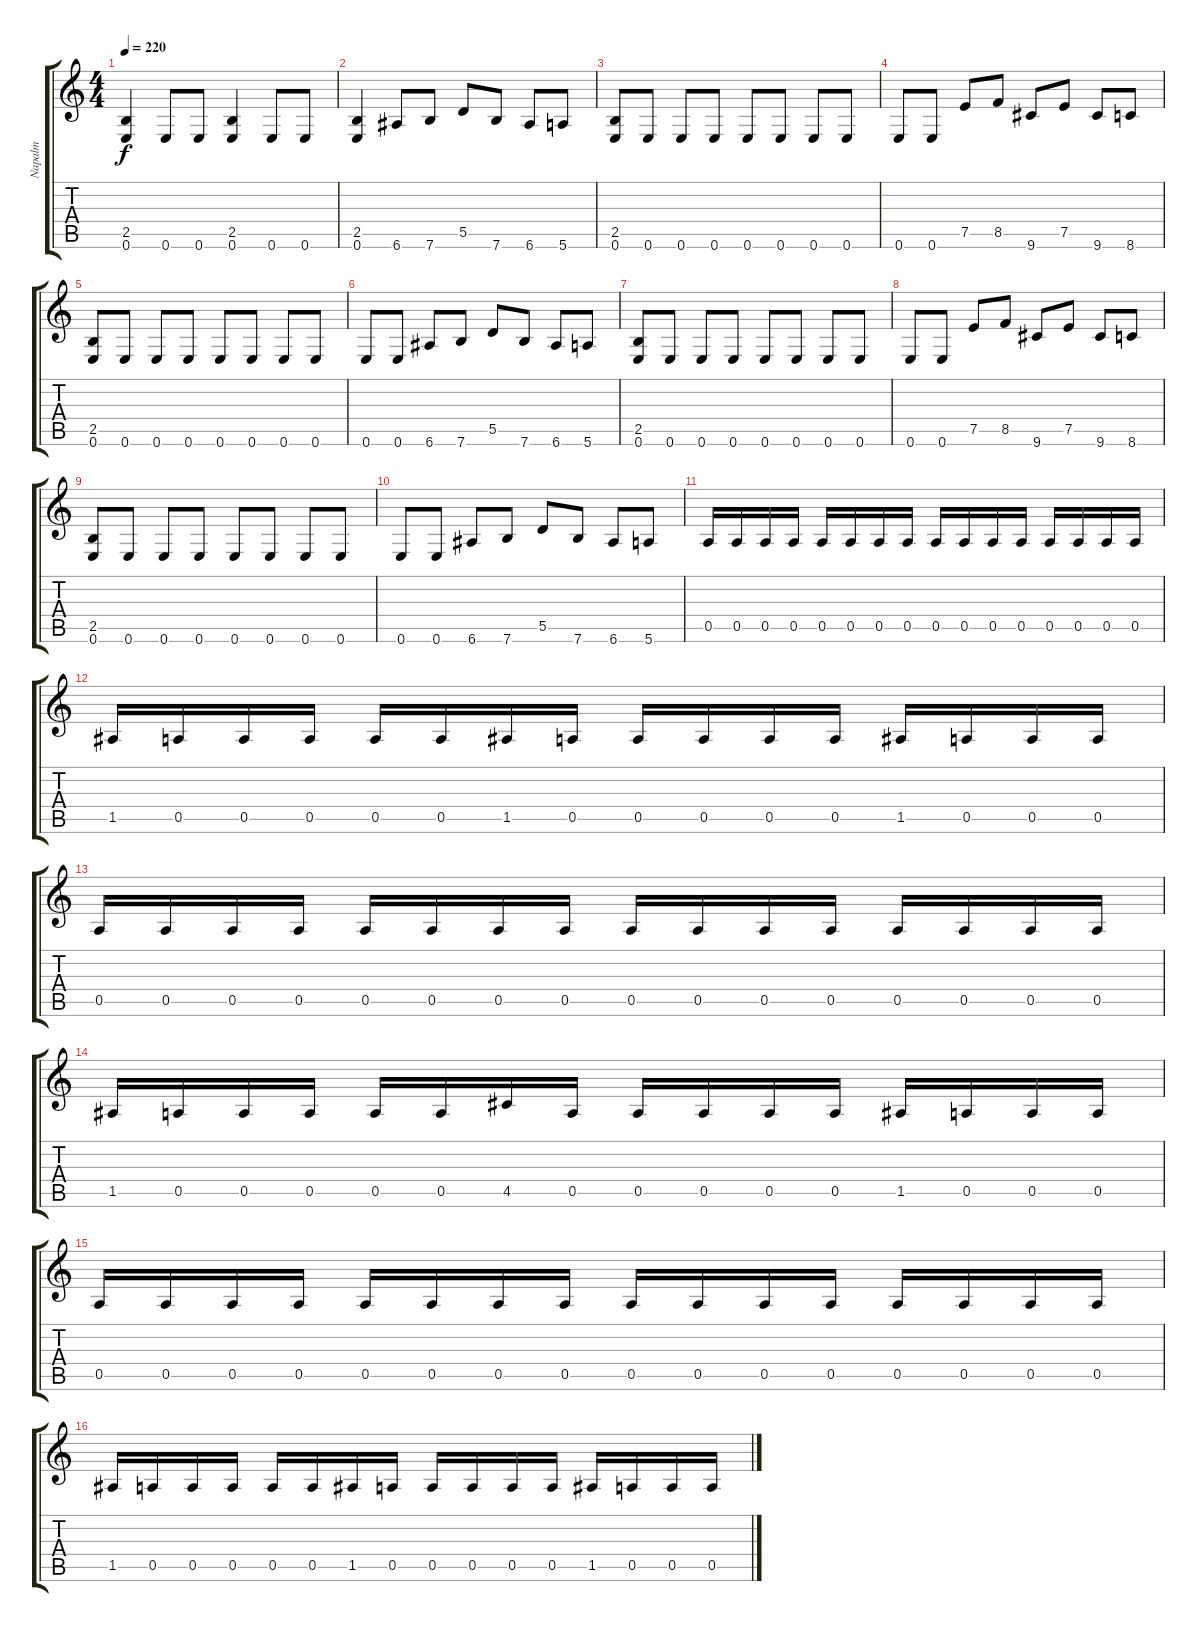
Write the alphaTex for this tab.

\track ("Napalm" "Napalm") {instrument distortionguitar}
\staff {score tabs}
\tuning (E4 B3 G3 D3 A2 E2) {hide}
\ts (4 4)
\tempo 220
\clef g2
\ks c
(2.5 0.6).4{dy f} 0.6.8 0.6.8 (2.5 0.6).4 0.6.8 0.6.8 |
(2.5 0.6).4 6.6.8 7.6.8 5.5.8 7.6.8 6.6.8 5.6.8 |
(2.5 0.6).8 0.6.8 0.6.8 0.6.8 0.6.8 0.6.8 0.6.8 0.6.8 |
0.6.8 0.6.8 7.5.8 8.5.8 9.6.8 7.5.8 9.6.8 8.6.8 |
(2.5 0.6).8 0.6.8 0.6.8 0.6.8 0.6.8 0.6.8 0.6.8 0.6.8 |
0.6.8 0.6.8 6.6.8 7.6.8 5.5.8 7.6.8 6.6.8 5.6.8 |
(2.5 0.6).8 0.6.8 0.6.8 0.6.8 0.6.8 0.6.8 0.6.8 0.6.8 |
0.6.8 0.6.8 7.5.8 8.5.8 9.6.8 7.5.8 9.6.8 8.6.8 |
(2.5 0.6).8 0.6.8 0.6.8 0.6.8 0.6.8 0.6.8 0.6.8 0.6.8 |
0.6.8 0.6.8 6.6.8 7.6.8 5.5.8 7.6.8 6.6.8 5.6.8 |
0.5.16 0.5.16 0.5.16 0.5.16 0.5.16 0.5.16 0.5.16 0.5.16 0.5.16 0.5.16 0.5.16 0.5.16 0.5.16 0.5.16 0.5.16 0.5.16 |
1.5.16 0.5.16 0.5.16 0.5.16 0.5.16 0.5.16 1.5.16 0.5.16 0.5.16 0.5.16 0.5.16 0.5.16 1.5.16 0.5.16 0.5.16 0.5.16 |
0.5.16 0.5.16 0.5.16 0.5.16 0.5.16 0.5.16 0.5.16 0.5.16 0.5.16 0.5.16 0.5.16 0.5.16 0.5.16 0.5.16 0.5.16 0.5.16 |
1.5.16 0.5.16 0.5.16 0.5.16 0.5.16 0.5.16 4.5.16 0.5.16 0.5.16 0.5.16 0.5.16 0.5.16 1.5.16 0.5.16 0.5.16 0.5.16 |
0.5.16 0.5.16 0.5.16 0.5.16 0.5.16 0.5.16 0.5.16 0.5.16 0.5.16 0.5.16 0.5.16 0.5.16 0.5.16 0.5.16 0.5.16 0.5.16 |
1.5.16 0.5.16 0.5.16 0.5.16 0.5.16 0.5.16 1.5.16 0.5.16 0.5.16 0.5.16 0.5.16 0.5.16 1.5.16 0.5.16 0.5.16 0.5.16
